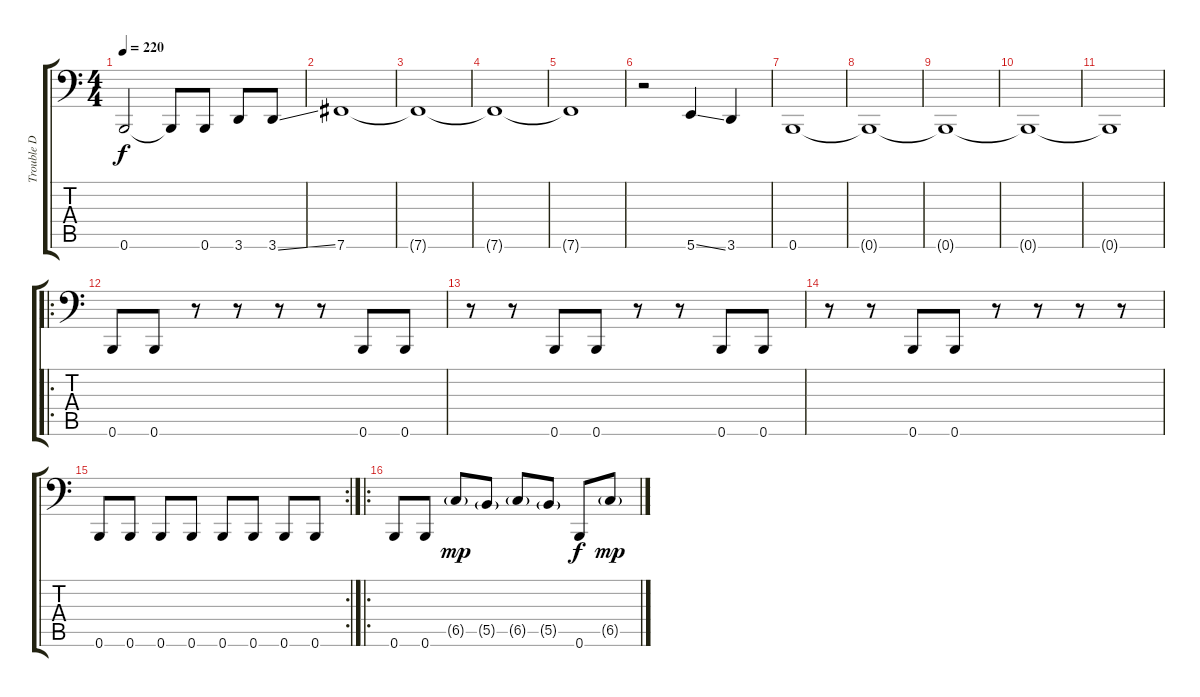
\track ("Trouble D" "Trouble D") {instrument electricbassfinger}
\staff {score tabs}
\tuning (Db3 Ab2 E2 B1 Gb1 B0) {hide}
\ts (4 4)
\tempo 220
\clef f4
\ks c
0.6{t}.2{dy f} 0.6{t}.8 0.6.8 3.6.8 3.6{ss}.8 |
7.6.1 |
7.6{t}.1 |
7.6{t}.1 |
7.6{t}.1 |
r.2 5.6{ss}.4 3.6.4 |
0.6.1 |
0.6{t}.1 |
0.6{t}.1 |
0.6{t}.1 |
0.6{t}.1 |
\ro
0.6.8 0.6.8 r.8 r.8 r.8 r.8 0.6.8 0.6.8 |
r.8 r.8 0.6.8 0.6.8 r.8 r.8 0.6.8 0.6.8 |
r.8 r.8 0.6.8 0.6.8 r.8 r.8 r.8 r.8 |
\rc 2
0.6.8 0.6.8 0.6.8 0.6.8 0.6.8 0.6.8 0.6.8 0.6.8 |
\ro
0.6.8 0.6.8 6.5{g}.8{dy mp} 5.5{g}.8 6.5{g}.8 5.5{g}.8 0.6.8{dy f} 6.5{g}.8{dy mp}
